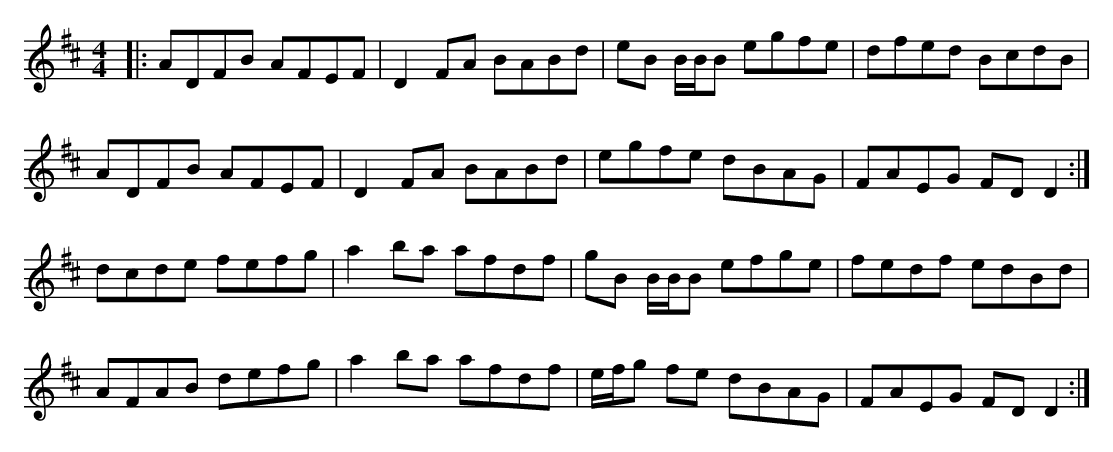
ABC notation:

X:1
M:4/4
K:D
|:ADFB AFEF|D2 FA BABd|eB B/B/B egfe|dfed BcdB|
ADFB AFEF|D2 FA BABd|egfe dBAG|FAEG FD D2:|
dcde fefg|a2 ba afdf|gB B/B/B efge|fedf edBd|
AFAB defg|a2 ba afdf|e/f/g fe dBAG|FAEG FD D2:|
